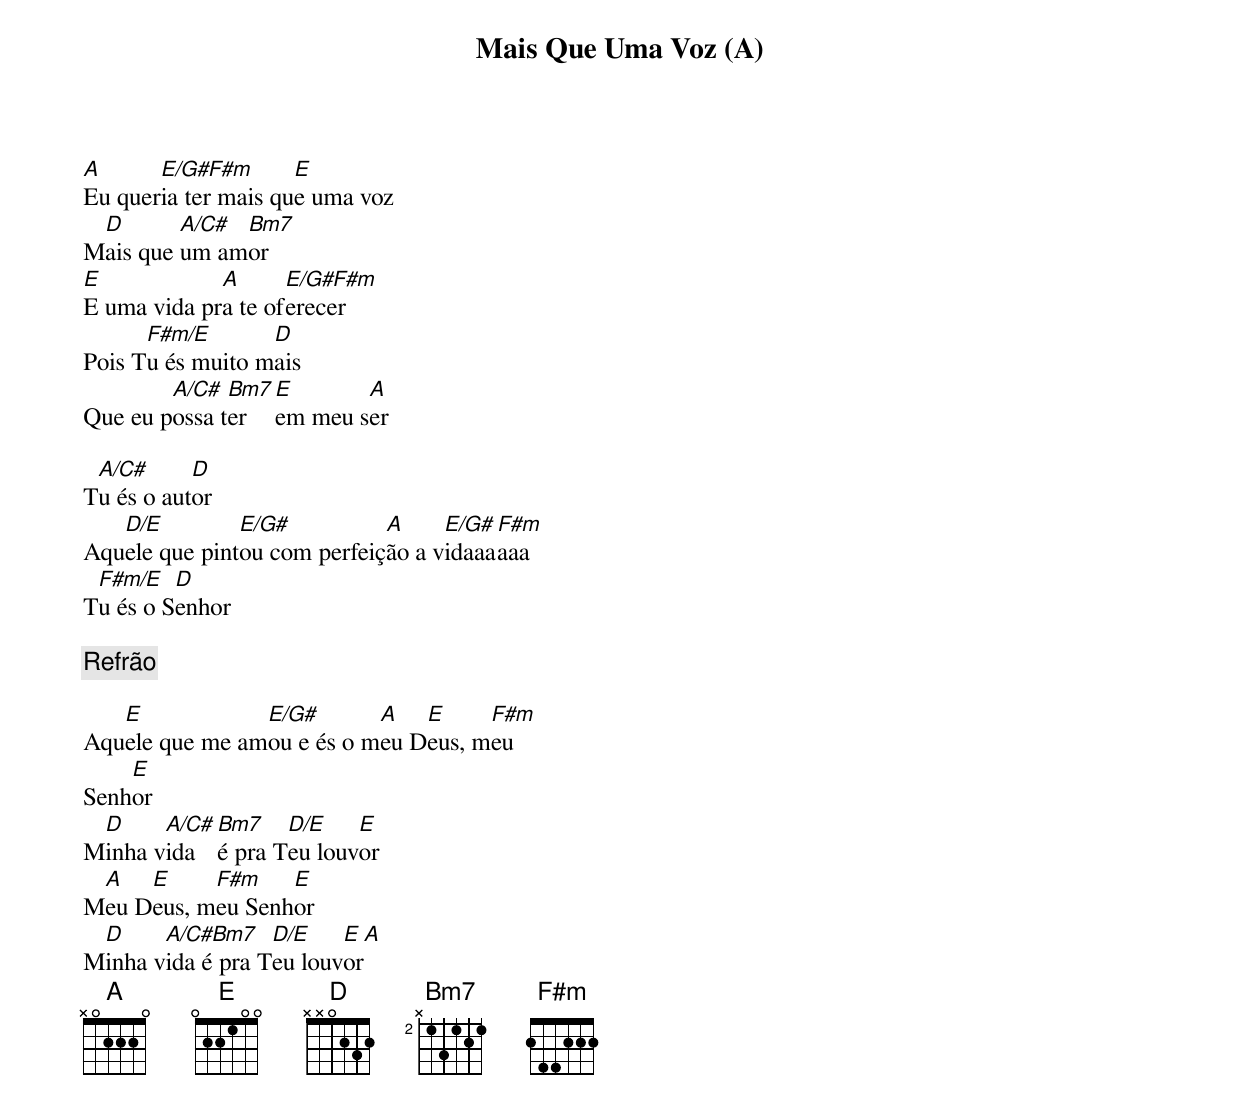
Mais Que Uma Voz (A)

A      E/G#F#m       E
Eu queria ter mais que uma voz
 D       A/C# Bm7
Mais que um amor
E            A      E/G#F#m
E uma vida pra te oferecer
      F#m/E       D
Pois Tu és muito mais
        A/C#  Bm7 E       A
Que eu possa ter  em meu ser

 A/C#      D
Tu és o autor
   D/E         E/G#          A     E/G# F#m
Aquele que pintou com perfeição a vidaaaaaa
 F#m/E   D
Tu és o Senhor

[Refrão]

   E            E/G#       A   E     F#m
Aquele que me amou e és o meu Deus, meu
    E
Senhor
 D     A/C# Bm7    D/E    E
Minha vida  é pra Teu louvor
 A   E     F#m    E
Meu Deus, meu Senhor
 D     A/C#Bm7    D/E    E  A
Minha vida é pra Teu louvor
